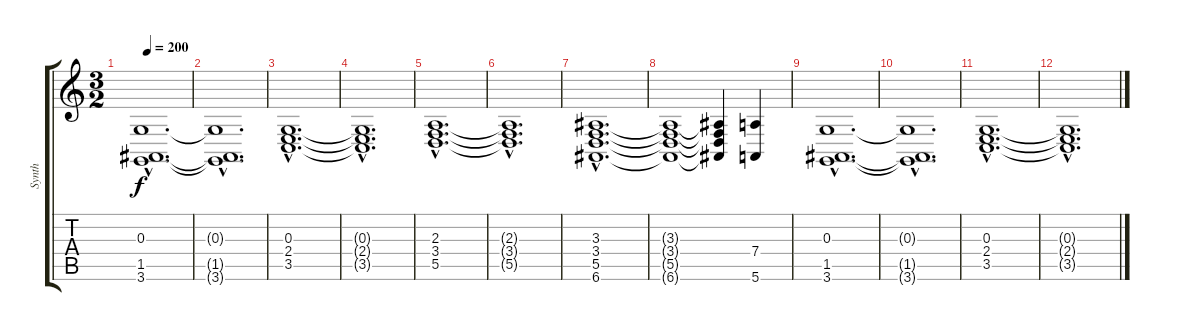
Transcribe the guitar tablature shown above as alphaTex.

\track ("Synth" "Synth") {instrument choiraahs}
\staff {score tabs}
\tuning (E4 B3 G3 D3 A2 E2) {hide}
\ts (3 2)
\tempo 200
\clef g2
\ks c
(0.3{hac} 1.5{hac} 3.6{hac}).1{d dy f} |
(0.3{hac t} 1.5{hac t} 3.6{hac t}).1{d} |
(0.3{hac} 2.4{hac} 3.5{hac}).1{d} |
(0.3{hac t} 2.4{hac t} 3.5{hac t}).1{d} |
(2.3{hac} 3.4{hac} 5.5{hac}).1{d} |
(2.3{hac t} 3.4{hac t} 5.5{hac t}).1{d} |
(3.3{hac} 3.4{hac} 5.5{hac} 6.6{hac}).1{d} |
(3.3{t} 3.4{t} 5.5{t} 6.6{t}).1 (3.3{t} 3.4{t} 5.5{t} 6.6{t}).4 (7.4 5.6).4 |
(0.3{hac} 1.5{hac} 3.6{hac}).1{d volume 8} |
(0.3{hac t} 1.5{hac t} 3.6{hac t}).1{d volume 6} |
(0.3{hac} 2.4{hac} 3.5{hac}).1{d volume 3} |
(0.3{hac t} 2.4{hac t} 3.5{hac t}).1{d volume 0}
